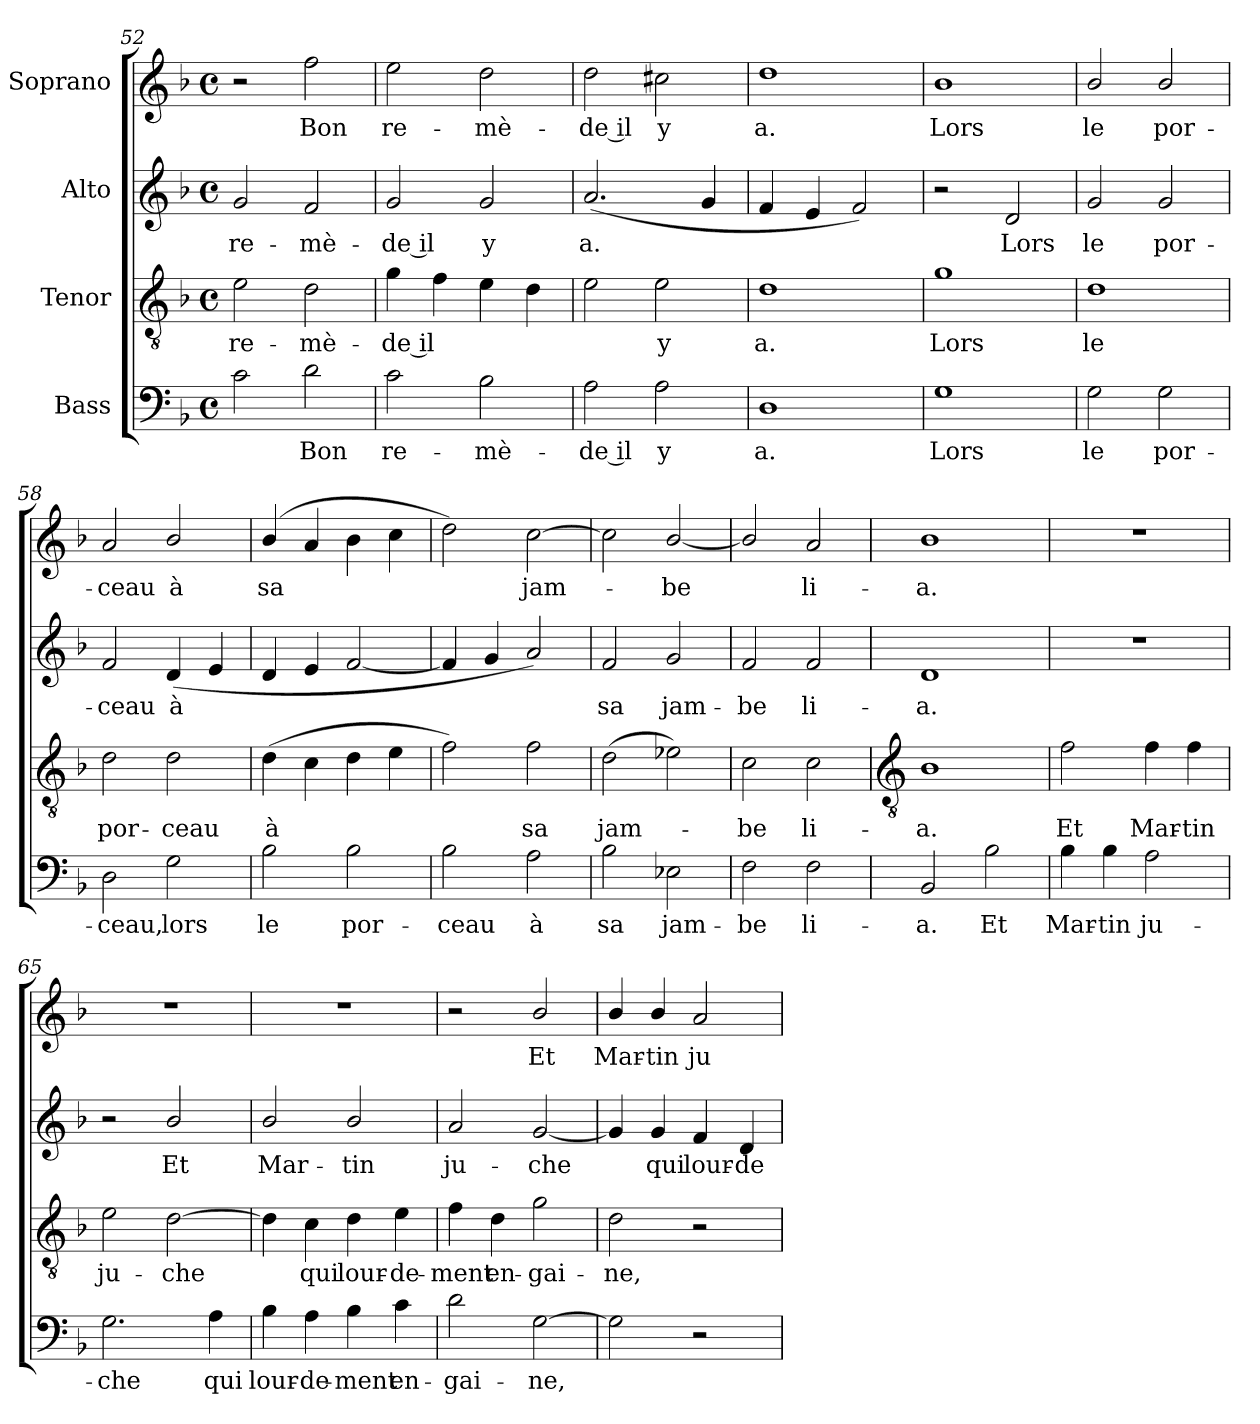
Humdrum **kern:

**kern	**text	**kern	**text	**kern	**text	**kern	**text
*part4	*part4	*part3	*part3	*part2	*part2	*part1	*part1
*staff4	*staff4	*staff3	*staff3	*staff2	*staff2	*staff1	*staff1
*I"Bass	*	*I"Tenor	*	*I"Alto	*	*I"Soprano	*
!!LO:LB:g=z
*clefF4	*	*clefGv2	*	*clefG2	*	*clefG2	*
*k[b-]	*	*k[b-]	*	*k[b-]	*	*k[b-]	*
*F:	*	*F:	*	*F:	*	*F:	*
*M4/4	*	*M4/4	*	*M4/4	*	*M4/4	*
*met(c)	*	*met(c)	*	*met(c)	*	*met(c)	*
=52	=52	=52	=52	=52	=52	=52	=52
!	!	!	!LO:LY:b	!	!LO:LY:b	!	!
2c	.	2e	re-	2g	re-	2r	.
!	!LO:LY:b	!	!LO:LY:b	!	!LO:LY:b	!	!LO:LY:b
2d	Bon	2d	-mè-	2f	-mè-	2ff	Bon
=53	=53	=53	=53	=53	=53	=53	=53
!	!LO:LY:b	!	!LO:LY:b	!	!LO:LY:b	!	!LO:LY:b
2c	re-	4g	-de il	2g	-de il	2ee	re-
.	.	4f	.	.	.	.	.
!	!LO:LY:b	!	!	!	!LO:LY:b	!	!LO:LY:b
2B-	-mè-	4e	.	2g	y	2dd	-mè-
.	.	4d	.	.	.	.	.
=54	=54	=54	=54	=54	=54	=54	=54
!	!LO:LY:b	!	!	!	!LO:LY:b	!	!LO:LY:b
2A	-de il	2e	.	(<2.a	a.	2dd	-de il
!	!LO:LY:b	!	!LO:LY:b	!	!	!	!LO:LY:b
2A	y	2e	y	.	.	2cc#X	y
.	.	.	.	4g	.	.	.
=55	=55	=55	=55	=55	=55	=55	=55
!	!LO:LY:b	!	!LO:LY:b	!	!	!	!LO:LY:b
1D	a.	1d	a.	4f	.	1dd	a.
.	.	.	.	4e	.	.	.
.	.	.	.	2f)	.	.	.
=56	=56	=56	=56	=56	=56	=56	=56
!	!LO:LY:b	!	!LO:LY:b	!	!	!	!LO:LY:b
1G	Lors	1g	Lors	2r	.	1b-	Lors
!	!	!	!	!	!LO:LY:b	!	!
.	.	.	.	2d	Lors	.	.
=57	=57	=57	=57	=57	=57	=57	=57
!	!LO:LY:b	!	!LO:LY:b	!	!LO:LY:b	!	!LO:LY:b
2G	le	1d	le	2g	le	2b-/	le
!	!LO:LY:b	!	!	!	!LO:LY:b	!	!LO:LY:b
2G	por-	.	.	2g	por-	2b-/	por-
=58	=58	=58	=58	=58	=58	=58	=58
!	!LO:LY:b	!	!LO:LY:b	!	!LO:LY:b	!	!LO:LY:b
2D	-ceau,	2d	por-	2f	-ceau	2a	-ceau
!	!LO:LY:b	!	!LO:LY:b	!	!LO:LY:b	!	!LO:LY:b
2G	lors	2d	-ceau	(<4d	à	2b-/	à
.	.	.	.	4e	.	.	.
=59	=59	=59	=59	=59	=59	=59	=59
!	!LO:LY:b	!	!LO:LY:b	!	!	!	!LO:LY:b
2B-	le	(>4d	à	4d	.	(<4b-/	sa
.	.	4c	.	4e	.	4a	.
!	!LO:LY:b	!	!	!	!	!	!
2B-	por-	4d	.	[2f	.	4b-	.
.	.	4e	.	.	.	4cc	.
=60	=60	=60	=60	=60	=60	=60	=60
!	!LO:LY:b	!	!	!	!	!	!
2B-	-ceau	2f)	.	4f]	.	2dd)	.
.	.	.	.	4g	.	.	.
!	!LO:LY:b	!	!LO:LY:b	!	!	!	!LO:LY:b
2A	à	2f	sa	2a)	.	[2cc	jam-
=61	=61	=61	=61	=61	=61	=61	=61
!	!LO:LY:b	!	!LO:LY:b	!	!LO:LY:b	!	!
2B-	sa	(>2d	jam-	2f	sa	2cc\]	.
!	!LO:LY:b	!	!	!	!LO:LY:b	!	!LO:LY:b
2E-X	jam-	2e-X)	.	2g	jam-	[2b-/	be
=62	=62	=62	=62	=62	=62	=62	=62
!	!LO:LY:b	!	!LO:LY:b	!	!LO:LY:b	!	!
2F	-be	2c	be	2f	-be	2b-/]	.
!	!LO:LY:b	!	!LO:LY:b	!	!LO:LY:b	!	!LO:LY:b
2F	li-	2c	li-	2f	li-	2a	li-
!!LO:LB:g=z
=63	=63	=63	=63	=63	=63	=63	=63
*	*	*clefGv2	*	*	*	*	*
!	!LO:LY:b	!	!LO:LY:b	!	!LO:LY:b	!	!LO:LY:b
2BB-	-a.	1B-	-a.	1d	-a.	1b-	-a.
!	!LO:LY:b	!	!	!	!	!	!
2B-	Et	.	.	.	.	.	.
=64	=64	=64	=64	=64	=64	=64	=64
!	!LO:LY:b	!	!LO:LY:b	!	!	!	!
4B-	Mar-	2f	Et	1r	.	1r	.
!	!LO:LY:b	!	!	!	!	!	!
4B-	-tin	.	.	.	.	.	.
!	!LO:LY:b	!	!LO:LY:b	!	!	!	!
2A	ju-	4f	Mar-	.	.	.	.
!	!	!	!LO:LY:b	!	!	!	!
.	.	4f	-tin	.	.	.	.
=65	=65	=65	=65	=65	=65	=65	=65
!	!LO:LY:b	!	!LO:LY:b	!	!	!	!
2.G	-che	2e	ju-	2r	.	1r	.
!	!	!	!LO:LY:b	!	!LO:LY:b	!	!
.	.	[2d	-che	2b-/	Et	.	.
!	!LO:LY:b	!	!	!	!	!	!
4A	qui	.	.	.	.	.	.
=66	=66	=66	=66	=66	=66	=66	=66
!	!LO:LY:b	!	!	!	!LO:LY:b	!	!
4B-	lour-	4d]	.	2b-/	Mar-	1r	.
!	!LO:LY:b	!	!LO:LY:b	!	!	!	!
4A	-de-	4c	qui	.	.	.	.
!	!LO:LY:b	!	!LO:LY:b	!	!LO:LY:b	!	!
4B-	-ment	4d	lour-	2b-/	-tin	.	.
!	!LO:LY:b	!	!LO:LY:b	!	!	!	!
4c	en-	4e	-de-	.	.	.	.
=67	=67	=67	=67	=67	=67	=67	=67
!	!LO:LY:b	!	!LO:LY:b	!	!LO:LY:b	!	!
2d	-gai-	4f	-ment	2a	ju-	2r	.
!	!	!	!LO:LY:b	!	!	!	!
.	.	4d	en-	.	.	.	.
!	!LO:LY:b	!	!LO:LY:b	!	!LO:LY:b	!	!LO:LY:b
[2G	-ne,	2g	-gai-	[2g	-che	2b-/	Et
=68	=68	=68	=68	=68	=68	=68	=68
!	!	!	!LO:LY:b	!	!	!	!LO:LY:b
2G]	.	2d	-ne,	4g]	.	4b-/	Mar-
!	!	!	!	!	!LO:LY:b	!	!LO:LY:b
.	.	.	.	4g	qui	4b-/	-tin
!	!	!	!	!	!LO:LY:b	!	!LO:LY:b
2r	.	2r	.	4f	lour-	2a	ju-
!	!	!	!	!	!LO:LY:b	!	!
.	.	.	.	4d	-de-	.	.
=	=	=	=	=	=	=	=
*-	*-	*-	*-	*-	*-	*-	*-
